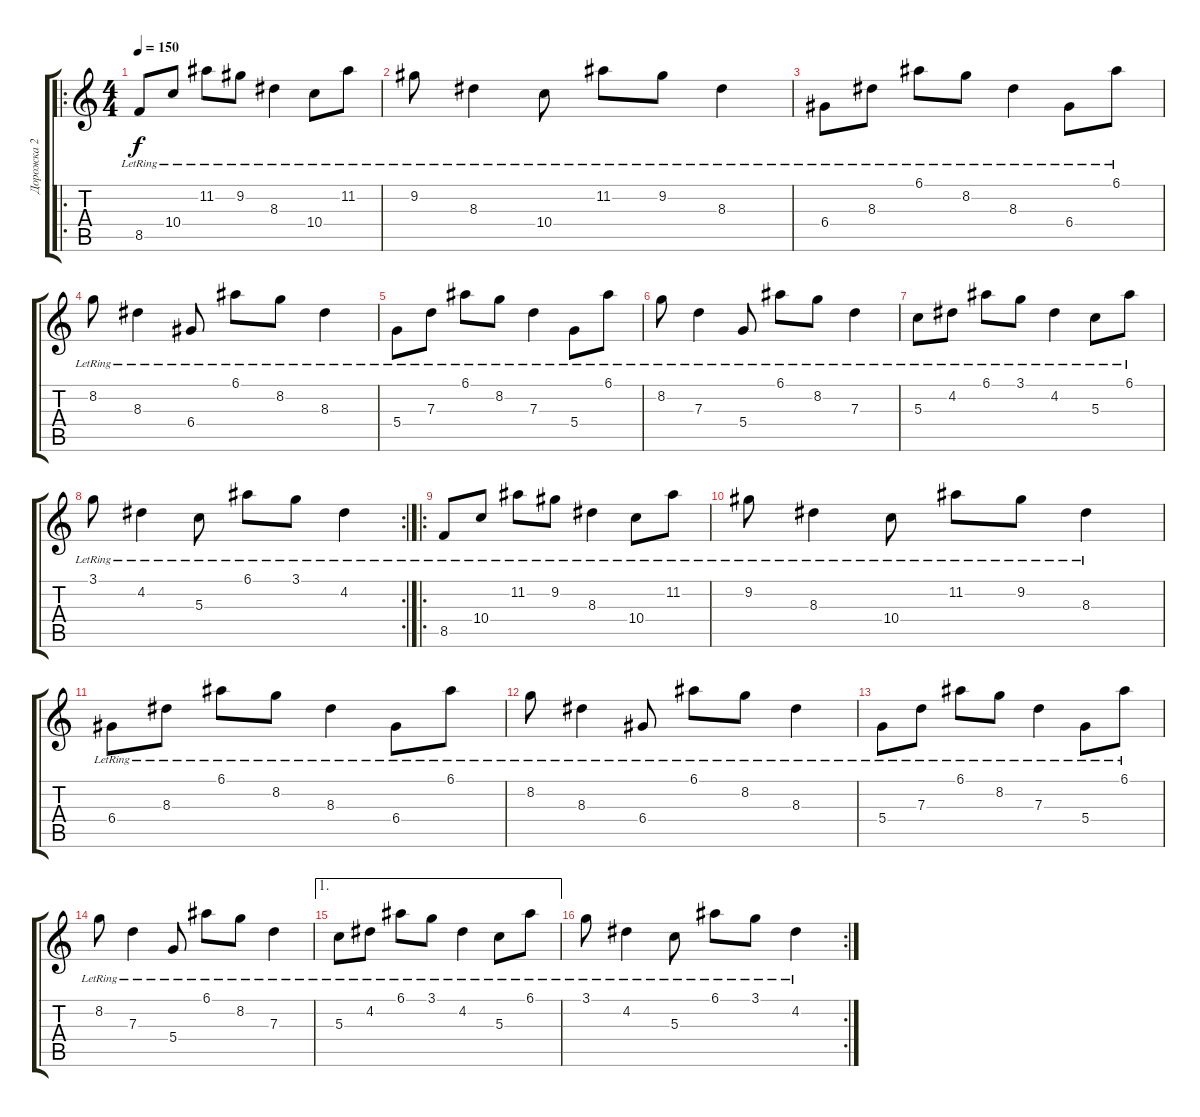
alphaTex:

\track ("Дорожка 2" "Дорожка 2") {instrument acousticguitarsteel}
\staff {score tabs}
\tuning (E4 B3 G3 D3 A2 E2) {hide}
\ro
\ts (4 4)
\tempo 150
\clef g2
\ks c
8.5{lr}.8{dy f} 10.4{lr}.8 11.2{lr}.8 9.2{lr}.8 8.3{lr}.4 10.4{lr}.8 11.2{lr}.8 |
9.2{lr}.8 8.3{lr}.4 10.4{lr}.8 11.2{lr}.8 9.2{lr}.8 8.3{lr}.4 |
6.4{lr}.8 8.3{lr}.8 6.1{lr}.8 8.2{lr}.8 8.3{lr}.4 6.4{lr}.8 6.1{lr}.8 |
8.2{lr}.8 8.3{lr}.4 6.4{lr}.8 6.1{lr}.8 8.2{lr}.8 8.3{lr}.4 |
5.4{lr}.8 7.3{lr}.8 6.1{lr}.8 8.2{lr}.8 7.3{lr}.4 5.4{lr}.8 6.1{lr}.8 |
8.2{lr}.8 7.3{lr}.4 5.4{lr}.8 6.1{lr}.8 8.2{lr}.8 7.3{lr}.4 |
5.3{lr}.8 4.2{lr}.8 6.1{lr}.8 3.1{lr}.8 4.2{lr}.4 5.3{lr}.8 6.1{lr}.8 |
\rc 2
3.1{lr}.8 4.2{lr}.4 5.3{lr}.8 6.1{lr}.8 3.1{lr}.8 4.2{lr}.4 |
\ro
8.5{lr}.8 10.4{lr}.8 11.2{lr}.8 9.2{lr}.8 8.3{lr}.4 10.4{lr}.8 11.2{lr}.8 |
9.2{lr}.8 8.3{lr}.4 10.4{lr}.8 11.2{lr}.8 9.2{lr}.8 8.3{lr}.4 |
6.4{lr}.8 8.3{lr}.8 6.1{lr}.8 8.2{lr}.8 8.3{lr}.4 6.4{lr}.8 6.1{lr}.8 |
8.2{lr}.8 8.3{lr}.4 6.4{lr}.8 6.1{lr}.8 8.2{lr}.8 8.3{lr}.4 |
5.4{lr}.8 7.3{lr}.8 6.1{lr}.8 8.2{lr}.8 7.3{lr}.4 5.4{lr}.8 6.1{lr}.8 |
8.2{lr}.8 7.3{lr}.4 5.4{lr}.8 6.1{lr}.8 8.2{lr}.8 7.3{lr}.4 |
\ae 1
5.3{lr}.8 4.2{lr}.8 6.1{lr}.8 3.1{lr}.8 4.2{lr}.4 5.3{lr}.8 6.1{lr}.8 |
\rc 2
3.1{lr}.8 4.2{lr}.4 5.3{lr}.8 6.1{lr}.8 3.1{lr}.8 4.2{lr}.4
